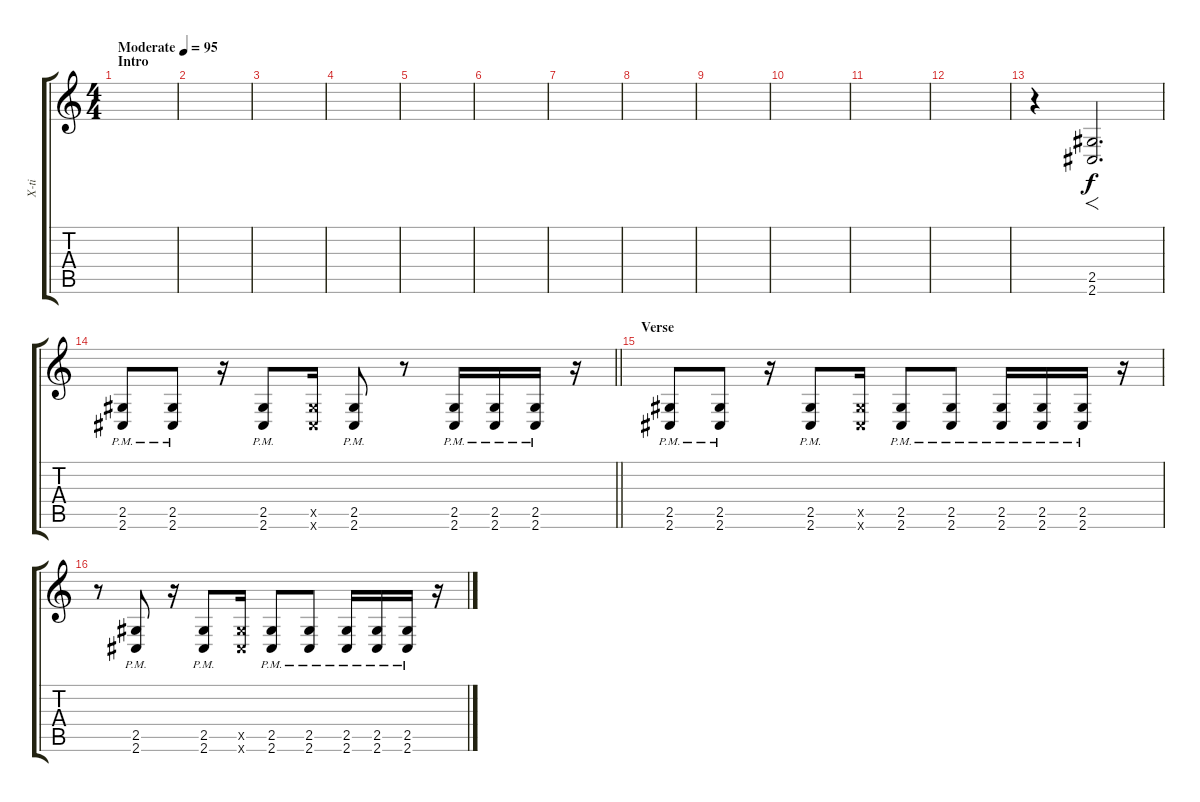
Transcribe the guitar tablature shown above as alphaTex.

\track ("X-ti" "X-ti") {instrument distortionguitar}
\staff {score tabs}
\tuning (Db4 Ab3 E3 B2 Gb2 B1) {hide}
\ts (4 4)
\section ("" "Intro")
\tempo (95 "Moderate")
\clef g2
\ks c
|
|
|
|
|
|
|
|
|
|
|
|
r.4 (2.5 2.6).2{f d} |
\barLineRight lightlight
(2.5{pm} 2.6{pm}).8 (2.5{pm} 2.6{pm}).8 r.16 (2.5{pm} 2.6{pm}).8 (2.5{x} 2.6{x}).16 (2.5{pm} 2.6{pm}).8 r.8 (2.5{pm} 2.6{pm}).16 (2.5{pm} 2.6{pm}).16 (2.5{pm} 2.6{pm}).16 r.16 |
\section ("" "Verse")
(2.5{pm} 2.6{pm}).8 (2.5{pm} 2.6{pm}).8 r.16 (2.5{pm} 2.6{pm}).8 (2.5{x} 2.6{x}).16 (2.5{pm} 2.6{pm}).8 (2.5{pm} 2.6{pm}).8 (2.5{pm} 2.6{pm}).16 (2.5{pm} 2.6{pm}).16 (2.5{pm} 2.6{pm}).16 r.16 |
r.8 (2.5{pm} 2.6{pm}).8 r.16 (2.5{pm} 2.6{pm}).8 (2.5{x} 2.6{x}).16 (2.5{pm} 2.6{pm}).8 (2.5{pm} 2.6{pm}).8 (2.5{pm} 2.6{pm}).16 (2.5{pm} 2.6{pm}).16 (2.5{pm} 2.6{pm}).16 r.16
